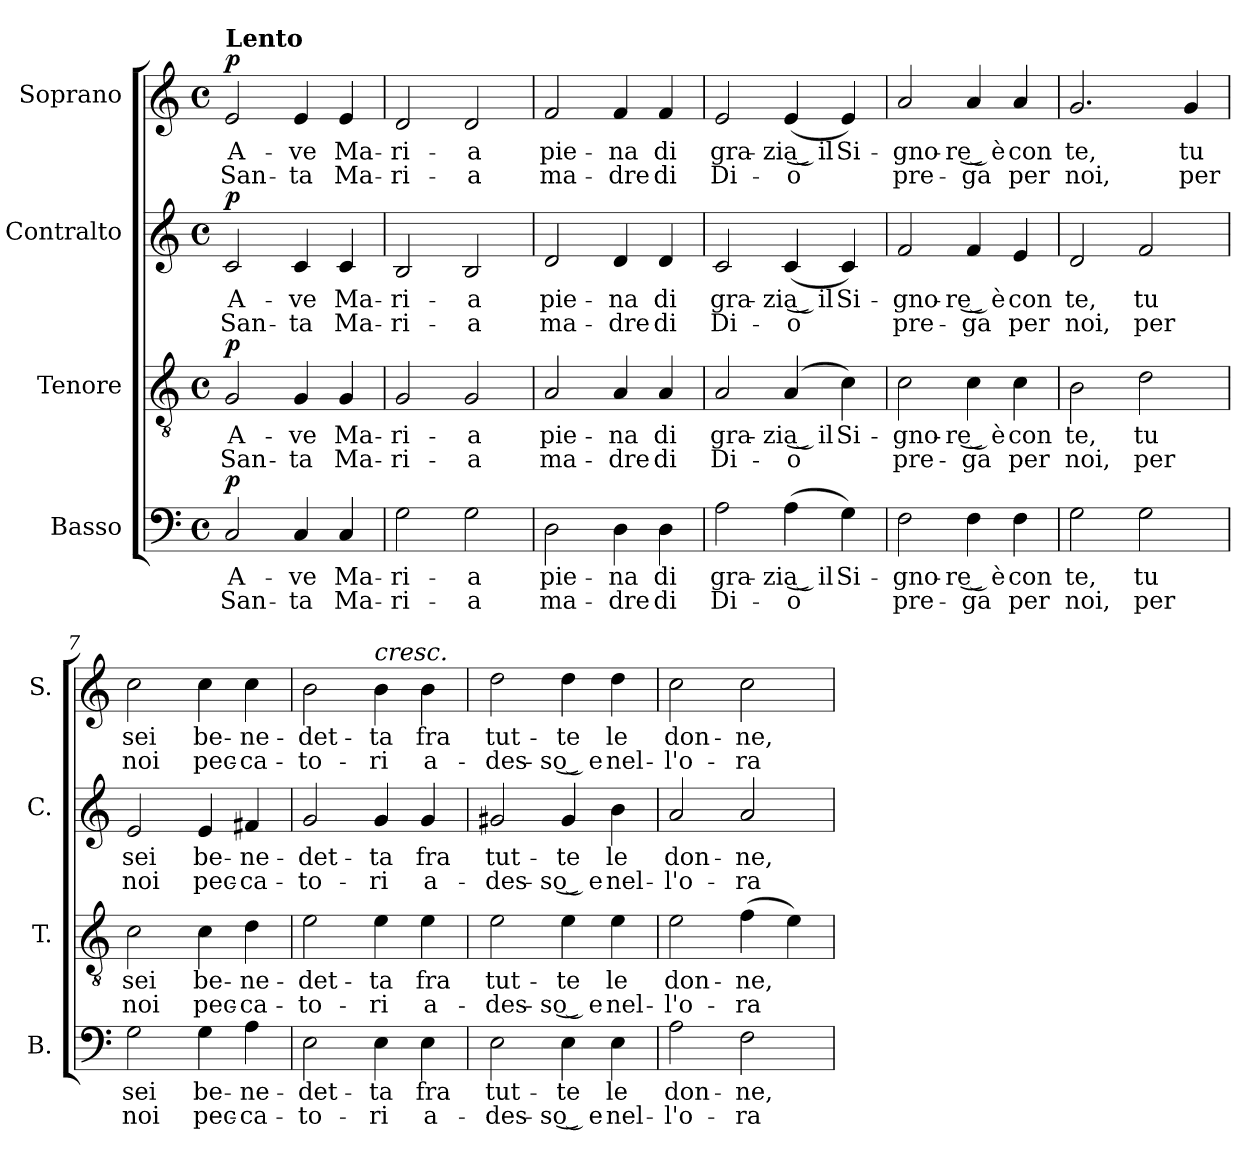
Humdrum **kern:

**kern	**text	**text	**dynam	**kern	**text	**text	**dynam	**kern	**text	**text	**dynam	**kern	**text	**text	**dynam
*part4	*part4	*part4	*part4	*part3	*part3	*part3	*part3	*part2	*part2	*part2	*part2	*part1	*part1	*part1	*part1
*staff4	*staff4	*staff4	*staff4	*staff3	*staff3	*staff3	*staff3	*staff2	*staff2	*staff2	*staff2	*staff1	*staff1	*staff1	*staff1
*I"Basso	*	*	*	*I"Tenore	*	*	*	*I"Contralto	*	*	*	*I"Soprano	*	*	*
*I'B.	*	*	*	*I'T.	*	*	*	*I'C.	*	*	*	*I'S.	*	*	*
*clefF4	*	*	*	*clefGv2	*	*	*	*clefG2	*	*	*	*clefG2	*	*	*
*k[]	*	*	*	*k[]	*	*	*	*k[]	*	*	*	*k[]	*	*	*
*M4/4	*	*	*	*M4/4	*	*	*	*M4/4	*	*	*	*M4/4	*	*	*
*met(c)	*	*	*	*met(c)	*	*	*	*met(c)	*	*	*	*met(c)	*	*	*
=1	=1	=1	=1	=1	=1	=1	=1	=1	=1	=1	=1	=1	=1	=1	=1
!	!	!	!	!	!	!	!	!	!	!	!	!LO:TX:a:B:t=Lento	!	!	!
!	!LO:LY:b	!LO:LY:b	!LO:DY:a	!	!LO:LY:b	!LO:LY:b	!LO:DY:a	!	!LO:LY:b	!LO:LY:b	!LO:DY:a	!	!LO:LY:b	!LO:LY:b	!LO:DY:a
2C/	A-	San-	p	2G/	A-	San-	p	2c/	A-	San-	p	2e/	A-	San-	p
!	!LO:LY:b	!LO:LY:b	!	!	!LO:LY:b	!LO:LY:b	!	!	!LO:LY:b	!LO:LY:b	!	!	!LO:LY:b	!LO:LY:b	!
4C/	-ve	-ta	.	4G/	-ve	-ta	.	4c/	-ve	-ta	.	4e/	-ve	-ta	.
!	!LO:LY:b	!LO:LY:b	!	!	!LO:LY:b	!LO:LY:b	!	!	!LO:LY:b	!LO:LY:b	!	!	!LO:LY:b	!LO:LY:b	!
4C/	Ma-	Ma-	.	4G/	Ma-	Ma-	.	4c/	Ma-	Ma-	.	4e/	Ma-	Ma-	.
=2	=2	=2	=2	=2	=2	=2	=2	=2	=2	=2	=2	=2	=2	=2	=2
!	!LO:LY:b	!LO:LY:b	!	!	!LO:LY:b	!LO:LY:b	!	!	!LO:LY:b	!LO:LY:b	!	!	!LO:LY:b	!LO:LY:b	!
2G\	-ri-	-ri-	.	2G/	-ri-	-ri-	.	2B/	-ri-	-ri-	.	2d/	-ri-	-ri-	.
!	!LO:LY:b	!LO:LY:b	!	!	!LO:LY:b	!LO:LY:b	!	!	!LO:LY:b	!LO:LY:b	!	!	!LO:LY:b	!LO:LY:b	!
2G\	-a	-a	.	2G/	-a	-a	.	2B/	-a	-a	.	2d/	-a	-a	.
=3	=3	=3	=3	=3	=3	=3	=3	=3	=3	=3	=3	=3	=3	=3	=3
!	!LO:LY:b	!LO:LY:b	!	!	!LO:LY:b	!LO:LY:b	!	!	!LO:LY:b	!LO:LY:b	!	!	!LO:LY:b	!LO:LY:b	!
2D\	pie-	ma-	.	2A/	pie-	ma-	.	2d/	pie-	ma-	.	2f/	pie-	ma-	.
!	!LO:LY:b	!LO:LY:b	!	!	!LO:LY:b	!LO:LY:b	!	!	!LO:LY:b	!LO:LY:b	!	!	!LO:LY:b	!LO:LY:b	!
4D\	-na	-dre	.	4A/	-na	-dre	.	4d/	-na	-dre	.	4f/	-na	-dre	.
!	!LO:LY:b	!LO:LY:b	!	!	!LO:LY:b	!LO:LY:b	!	!	!LO:LY:b	!LO:LY:b	!	!	!LO:LY:b	!LO:LY:b	!
4D\	di	di	.	4A/	di	di	.	4d/	di	di	.	4f/	di	di	.
=4	=4	=4	=4	=4	=4	=4	=4	=4	=4	=4	=4	=4	=4	=4	=4
!	!LO:LY:b	!LO:LY:b	!	!	!LO:LY:b	!LO:LY:b	!	!	!LO:LY:b	!LO:LY:b	!	!	!LO:LY:b	!LO:LY:b	!
2A\	gra-	Di-	.	2A/	gra-	Di-	.	2c/	gra-	Di-	.	2e/	gra-	Di-	.
!	!LO:LY:b	!LO:LY:b	!	!	!LO:LY:b	!LO:LY:b	!	!	!LO:LY:b	!LO:LY:b	!	!	!LO:LY:b	!LO:LY:b	!
(>4A\	-zia͜ il	-o	.	(>4A/	-zia͜ il	-o	.	(<4c/	-zia͜ il	-o	.	(<4e/	-zia͜ il	-o	.
!	!LO:LY:b	!	!	!	!LO:LY:b	!	!	!	!LO:LY:b	!	!	!	!LO:LY:b	!	!
4G\)	Si-	.	.	4c\)	Si-	.	.	4c/)	Si-	.	.	4e/)	Si-	.	.
=5	=5	=5	=5	=5	=5	=5	=5	=5	=5	=5	=5	=5	=5	=5	=5
!	!LO:LY:b	!LO:LY:b	!	!	!LO:LY:b	!LO:LY:b	!	!	!LO:LY:b	!LO:LY:b	!	!	!LO:LY:b	!LO:LY:b	!
2F\	-gno-	pre-	.	2c\	-gno-	pre-	.	2f/	-gno-	pre-	.	2a/	-gno-	pre-	.
!	!LO:LY:b	!LO:LY:b	!	!	!LO:LY:b	!LO:LY:b	!	!	!LO:LY:b	!LO:LY:b	!	!	!LO:LY:b	!LO:LY:b	!
4F\	-re͜ è	-ga	.	4c\	-re͜ è	-ga	.	4f/	-re͜ è	-ga	.	4a/	-re͜ è	-ga	.
!	!LO:LY:b	!LO:LY:b	!	!	!LO:LY:b	!LO:LY:b	!	!	!LO:LY:b	!LO:LY:b	!	!	!LO:LY:b	!LO:LY:b	!
4F\	con	per	.	4c\	con	per	.	4e/	con	per	.	4a/	con	per	.
=6	=6	=6	=6	=6	=6	=6	=6	=6	=6	=6	=6	=6	=6	=6	=6
!	!LO:LY:b	!LO:LY:b	!	!	!LO:LY:b	!LO:LY:b	!	!	!LO:LY:b	!LO:LY:b	!	!	!LO:LY:b	!LO:LY:b	!
2G\	te,	noi,	.	2B\	te,	noi,	.	2d/	te,	noi,	.	2.g/	te,	noi,	.
!	!LO:LY:b	!LO:LY:b	!	!	!LO:LY:b	!LO:LY:b	!	!	!LO:LY:b	!LO:LY:b	!	!	!	!	!
2G\	tu	per	.	2d\	tu	per	.	2f/	tu	per	.	.	.	.	.
!	!	!	!	!	!	!	!	!	!	!	!	!	!LO:LY:b	!LO:LY:b	!
.	.	.	.	.	.	.	.	.	.	.	.	4g/	tu	per	.
!!LO:LB:g=z
=7	=7	=7	=7	=7	=7	=7	=7	=7	=7	=7	=7	=7	=7	=7	=7
!	!LO:LY:b	!LO:LY:b	!	!	!LO:LY:b	!LO:LY:b	!	!	!LO:LY:b	!LO:LY:b	!	!	!LO:LY:b	!LO:LY:b	!
2G\	sei	noi	.	2c\	sei	noi	.	2e/	sei	noi	.	2cc\	sei	noi	.
!	!LO:LY:b	!LO:LY:b	!	!	!LO:LY:b	!LO:LY:b	!	!	!LO:LY:b	!LO:LY:b	!	!	!LO:LY:b	!LO:LY:b	!
4G\	be-	pec-	.	4c\	be-	pec-	.	4e/	be-	pec-	.	4cc\	be-	pec-	.
!	!LO:LY:b	!LO:LY:b	!	!	!LO:LY:b	!LO:LY:b	!	!	!LO:LY:b	!LO:LY:b	!	!	!LO:LY:b	!LO:LY:b	!
4A\	-ne-	-ca-	.	4d\	-ne-	-ca-	.	4f#X/	-ne-	-ca-	.	4cc\	-ne-	-ca-	.
=8	=8	=8	=8	=8	=8	=8	=8	=8	=8	=8	=8	=8	=8	=8	=8
!	!LO:LY:b	!LO:LY:b	!	!	!LO:LY:b	!LO:LY:b	!	!	!LO:LY:b	!LO:LY:b	!	!	!LO:LY:b	!LO:LY:b	!
2E\	-det-	-to-	.	2e\	-det-	-to-	.	2g/	-det-	-to-	.	2b\	-det-	-to-	.
!	!	!	!	!	!	!	!	!	!	!	!	!LO:TX:a:i:t=cresc.	!	!	!
!	!LO:LY:b	!LO:LY:b	!	!	!LO:LY:b	!LO:LY:b	!	!	!LO:LY:b	!LO:LY:b	!	!	!LO:LY:b	!LO:LY:b	!
4E\	-ta	-ri	.	4e\	-ta	-ri	.	4g/	-ta	-ri	.	4b\	-ta	-ri	.
!	!LO:LY:b	!LO:LY:b	!	!	!LO:LY:b	!LO:LY:b	!	!	!LO:LY:b	!LO:LY:b	!	!	!LO:LY:b	!LO:LY:b	!
4E\	fra	a-	.	4e\	fra	a-	.	4g/	fra	a-	.	4b\	fra	a-	.
=9	=9	=9	=9	=9	=9	=9	=9	=9	=9	=9	=9	=9	=9	=9	=9
!	!LO:LY:b	!LO:LY:b	!	!	!LO:LY:b	!LO:LY:b	!	!	!LO:LY:b	!LO:LY:b	!	!	!LO:LY:b	!LO:LY:b	!
2E\	tut-	-des-	.	2e\	tut-	-des-	.	2g#X/	tut-	-des-	.	2dd\	tut-	-des-	.
!	!LO:LY:b	!LO:LY:b	!	!	!LO:LY:b	!LO:LY:b	!	!	!LO:LY:b	!LO:LY:b	!	!	!LO:LY:b	!LO:LY:b	!
4E\	-te	-so͜ e	.	4e\	-te	-so͜ e	.	4g#/	-te	-so͜ e	.	4dd\	-te	-so͜ e	.
!	!LO:LY:b	!LO:LY:b	!	!	!LO:LY:b	!LO:LY:b	!	!	!LO:LY:b	!LO:LY:b	!	!	!LO:LY:b	!LO:LY:b	!
4E\	le	nel-	.	4e\	le	nel-	.	4b\	le	nel-	.	4dd\	le	nel-	.
=10	=10	=10	=10	=10	=10	=10	=10	=10	=10	=10	=10	=10	=10	=10	=10
!	!LO:LY:b	!LO:LY:b	!	!	!LO:LY:b	!LO:LY:b	!	!	!LO:LY:b	!LO:LY:b	!	!	!LO:LY:b	!LO:LY:b	!
2A\	don-	-l'o-	.	2e\	don-	-l'o-	.	2a/	don-	-l'o-	.	2cc\	don-	-l'o-	.
!	!LO:LY:b	!LO:LY:b	!	!	!LO:LY:b	!LO:LY:b	!	!	!LO:LY:b	!LO:LY:b	!	!	!LO:LY:b	!LO:LY:b	!
2F\	-ne,	-ra	.	(>4f\	-ne,	-ra	.	2a/	-ne,	-ra	.	2cc\	-ne,	-ra	.
.	.	.	.	4e\)	.	.	.	.	.	.	.	.	.	.	.
=	=	=	=	=	=	=	=	=	=	=	=	=	=	=	=
*-	*-	*-	*-	*-	*-	*-	*-	*-	*-	*-	*-	*-	*-	*-	*-
